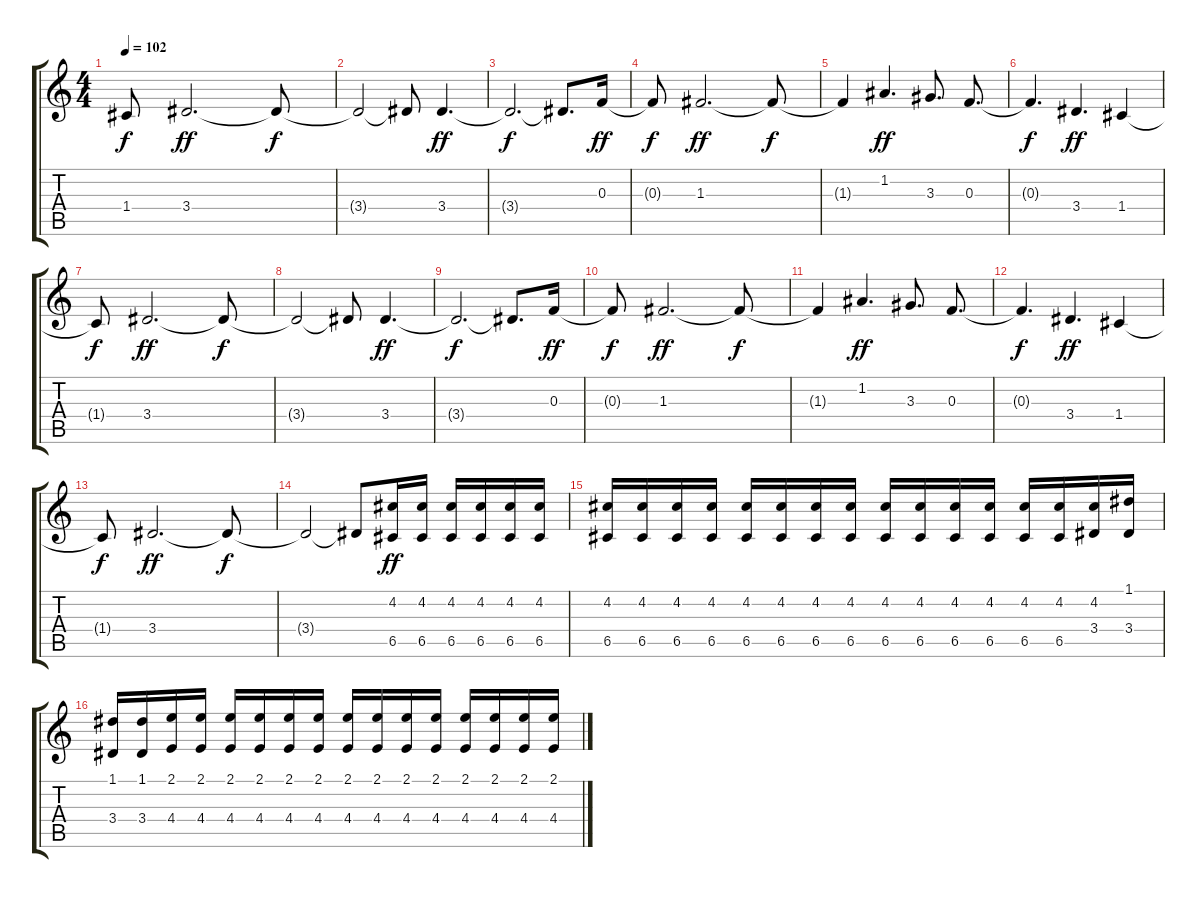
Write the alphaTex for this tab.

\track "" {instrument distortionguitar}
\staff {score tabs}
\tuning (D4 A3 F3 C3 G2 D2) {hide}
\ts (4 4)
\tempo 102
\clef g2
\ks c
1.4{t}.8{dy f} 3.4.2{d dy ff} 3.4{t}.8{dy f} |
3.4{t}.2 3.4{t}.8 3.4.4{d dy ff} |
3.4{t}.2{d dy f} 3.4{t}.8{d} 0.3.16{dy ff} |
0.3{t}.8{dy f} 1.3.2{d dy ff} 1.3{t}.8{dy f} |
1.3{t}.4 1.2.4{d dy ff} 3.3.8{d} 0.3.8{d} |
0.3{t}.4{d dy f} 3.4.4{d dy ff} 1.4.4 |
1.4{t}.8{dy f} 3.4.2{d dy ff} 3.4{t}.8{dy f} |
3.4{t}.2 3.4{t}.8 3.4.4{d dy ff} |
3.4{t}.2{d dy f} 3.4{t}.8{d} 0.3.16{dy ff} |
0.3{t}.8{dy f} 1.3.2{d dy ff} 1.3{t}.8{dy f} |
1.3{t}.4 1.2.4{d dy ff} 3.3.8{d} 0.3.8{d} |
0.3{t}.4{d dy f} 3.4.4{d dy ff} 1.4.4 |
1.4{t}.8{dy f} 3.4.2{d dy ff} 3.4{t}.8{dy f} |
3.4{t}.2 3.4{t}.8 (4.2 6.5).16{dy ff} (4.2 6.5).16 (4.2 6.5).16 (4.2 6.5).16 (4.2 6.5).16 (4.2 6.5).16 |
(4.2 6.5).16 (4.2 6.5).16 (4.2 6.5).16 (4.2 6.5).16 (4.2 6.5).16 (4.2 6.5).16 (4.2 6.5).16 (4.2 6.5).16 (4.2 6.5).16 (4.2 6.5).16 (4.2 6.5).16 (4.2 6.5).16 (4.2 6.5).16 (4.2 6.5).16 (4.2 3.4).16 (1.1 3.4).16 |
(1.1 3.4).16 (1.1 3.4).16 (2.1 4.4).16 (2.1 4.4).16 (2.1 4.4).16 (2.1 4.4).16 (2.1 4.4).16 (2.1 4.4).16 (2.1 4.4).16 (2.1 4.4).16 (2.1 4.4).16 (2.1 4.4).16 (2.1 4.4).16 (2.1 4.4).16 (2.1 4.4).16 (2.1 4.4).16
